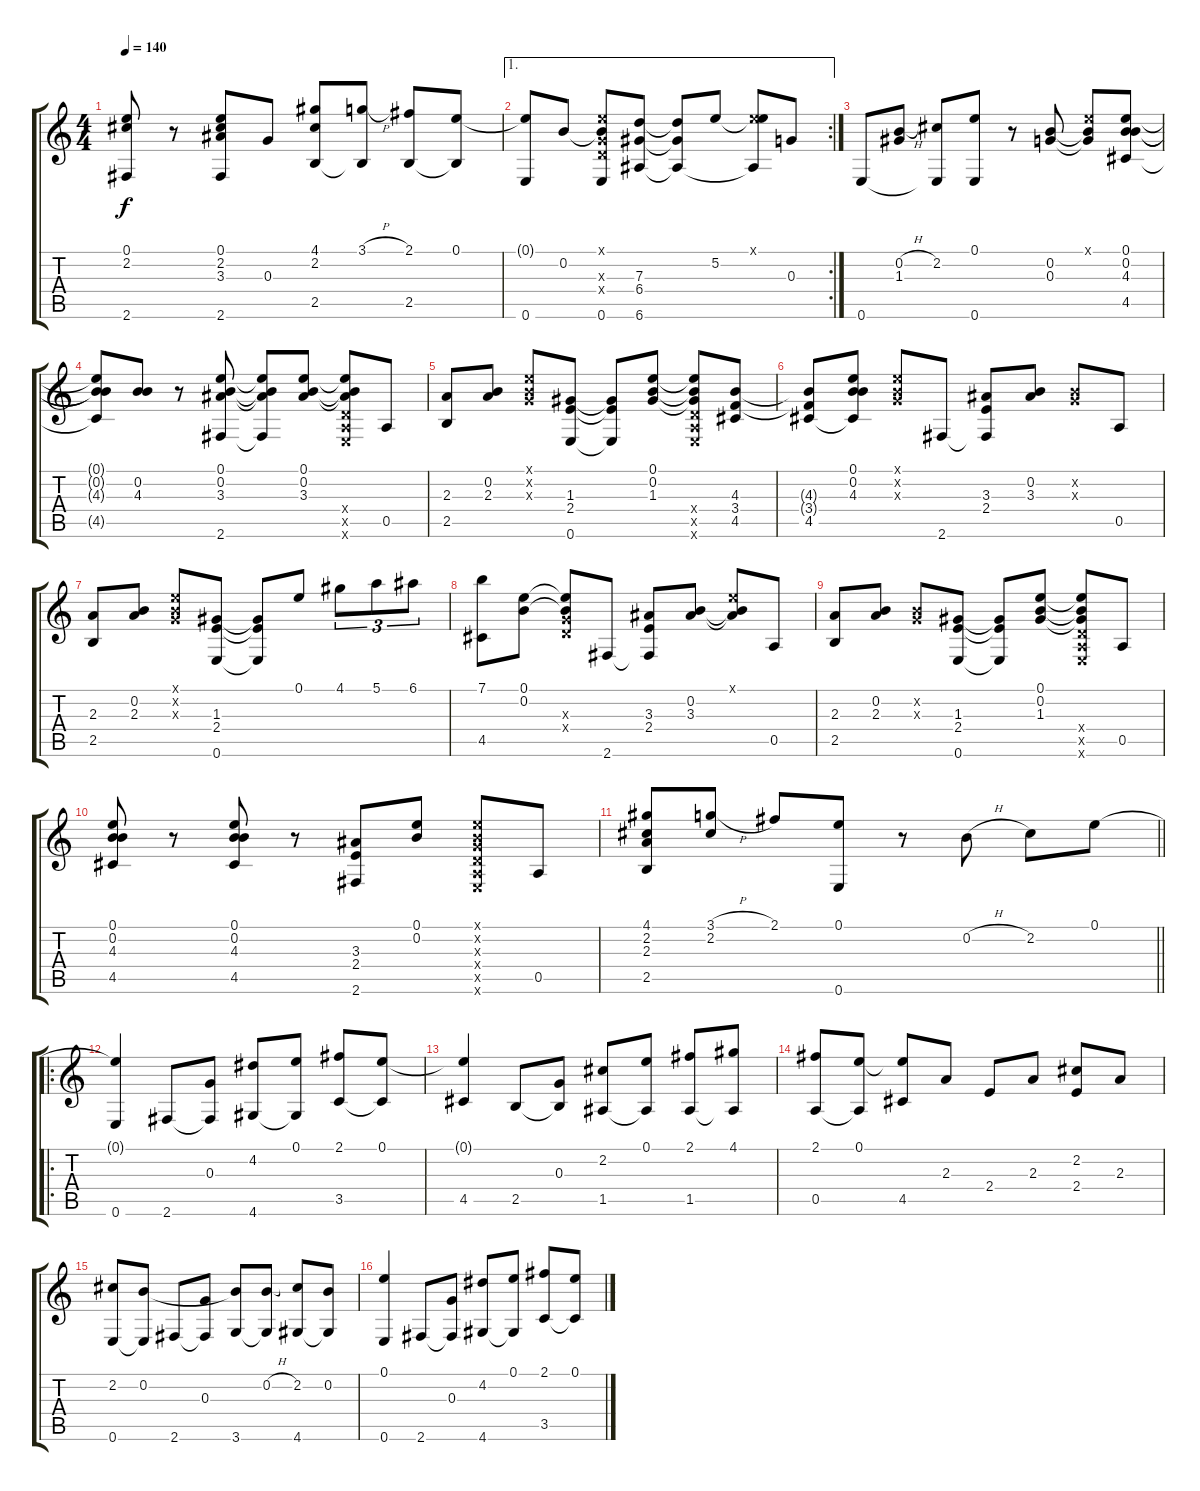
\track "" {instrument acousticguitarsteel}
\staff {score tabs}
\tuning (E4 B3 G3 D3 A2 E2) {hide}
\ts (4 4)
\tempo 140
\clef g2
\ks c
(0.1 2.2 2.6).8{dy f} r.8 (0.1 2.2 3.3 2.6).8 0.3.8 (4.1 2.2 2.5).8 (3.1{h} 2.5{t}).8 (2.1 2.5).8 (0.1 2.5{t}).8 |
\ae 1
\rc 2
(0.1{t} 0.6).8 0.2.8 (0.1{x} 0.2{t} 0.3{x} 0.4{x} 0.6).8 (7.3 6.4 6.6).8 (7.3{t} 6.4{t} 6.6{t}).8 5.2.8 (0.1{x} 5.2{t} 6.6{t}).8 0.3.8 |
0.6.8 (0.2{h} 1.3).8 (2.2 0.6{t}).8 (0.1 0.6).8 r.8 (0.2 0.3).8 (0.1{x} 0.2{t} 0.3{t}).8 (0.1 0.2 4.3 4.5).8 |
(0.1{t} 0.2{t} 4.3{t} 4.5{t}).8 (0.2 4.3).8 r.8 (0.1 0.2 3.3 2.6).8 (0.1{t} 0.2{t} 3.3{t} 2.6{t}).8 (0.1 0.2 3.3).8 (0.1{t} 0.2{t} 3.3{t} 0.4{x} 0.5{x} 0.6{x}).8 0.5.8 |
(2.3 2.5).8 (0.2 2.3).8 (0.1{x} 0.2{x} 0.3{x}).8 (1.3 2.4 0.6).8 (1.3{t} 2.4{t} 0.6{t}).8 (0.1 0.2 1.3).8 (0.1{t} 0.2{t} 1.3{t} 0.4{x} 0.5{x} 0.6{x}).8 (4.3 3.4 4.5).8 |
(4.3{t} 3.4{t} 4.5).8 (0.1 0.2 4.3 4.5{t}).8 (0.1{x} 0.2{x} 0.3{x}).8 2.6.8 (3.3 2.4 2.6{t}).8 (0.2 3.3).8 (0.2{x} 0.3{x}).8 0.5.8 |
(2.3 2.5).8 (0.2 2.3).8 (0.1{x} 0.2{x} 0.3{x}).8 (1.3 2.4 0.6).8 (1.3{t} 2.4{t} 0.6{t}).8 0.1.8 4.1.8{tu (3 2)} 5.1.8{tu (3 2)} 6.1.8{tu (3 2)} |
(7.1 4.5).8 (0.1 0.2).8 (0.1{t} 0.2{t} 0.3{x} 0.4{x}).8 2.6.8 (3.3 2.4 2.6{t}).8 (0.2 3.3).8 (0.1{x} 0.2{t} 3.3{t}).8 0.5.8 |
(2.3 2.5).8 (0.2 2.3).8 (0.2{x} 0.3{x}).8 (1.3 2.4 0.6).8 (1.3{t} 2.4{t} 0.6{t}).8 (0.1 0.2 1.3).8 (0.1{t} 0.2{t} 1.3{t} 0.4{x} 0.5{x} 0.6{x}).8 0.5.8 |
(0.1 0.2 4.3 4.5).8 r.8 (0.1 0.2 4.3 4.5).8 r.8 (3.3 2.4 2.6).8 (0.1 0.2).8 (0.1{x} 0.2{x} 0.3{x} 0.4{x} 0.5{x} 0.6{x}).8 0.5.8 |
\barLineRight lightlight
(4.1 2.2 2.3 2.5).8 (3.1{h} 2.2).8 2.1.8 (0.1 0.6).8 r.8 0.2{h}.8 2.2.8 0.1.8 |
\ro
(0.1{t} 0.6).4 2.6.8 (0.3 2.6{t}).8 (4.2 4.6).8 (0.1 4.6{t}).8 (2.1 3.5).8 (0.1 3.5{t}).8 |
(0.1{t} 4.5).4 2.5.8 (0.3 2.5{t}).8 (2.2 1.5).8 (0.1 1.5{t}).8 (2.1 1.5).8 (4.1 1.5{t}).8 |
(2.1 0.5).8 (0.1 0.5{t}).8 (0.1{t} 4.5).8 2.3.8 2.4.8 2.3.8 (2.2 2.4).8 2.3.8 |
(2.2 0.6).8 (0.2 0.6{t}).8 2.6.8 (0.3 2.6{t}).8 (0.2{t} 3.6).8 (0.2{h} 3.6{t}).8 (2.2 4.6).8 (0.2 4.6{t}).8 |
(0.1 0.6).4 2.6.8 (0.3 2.6{t}).8 (4.2 4.6).8 (0.1 4.6{t}).8 (2.1 3.5).8 (0.1 3.5{t}).8
